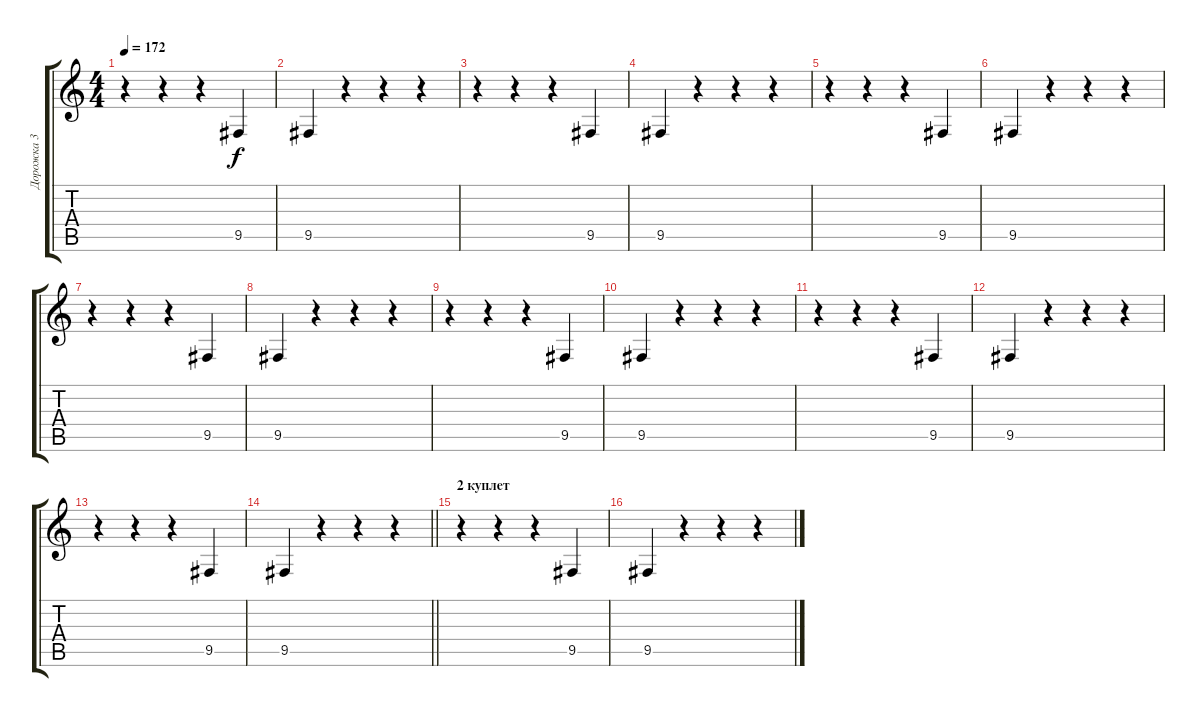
\track ("Дорожка 3" "Дорожка 3") {instrument taikodrum}
\staff {score tabs}
\tuning (E4 B3 G3 D3 A2 E2) {hide}
\ts (4 4)
\tempo 172
\clef g2
\ks c
r.4{dy f} r.4 r.4 9.5.4 |
9.5.4 r.4 r.4 r.4 |
r.4 r.4 r.4 9.5.4 |
9.5.4 r.4 r.4 r.4 |
r.4 r.4 r.4 9.5.4 |
9.5.4 r.4 r.4 r.4 |
r.4 r.4 r.4 9.5.4 |
9.5.4 r.4 r.4 r.4 |
r.4 r.4 r.4 9.5.4 |
9.5.4 r.4 r.4 r.4 |
r.4 r.4 r.4 9.5.4 |
9.5.4 r.4 r.4 r.4 |
r.4 r.4 r.4 9.5.4 |
\barLineRight lightlight
9.5.4 r.4 r.4 r.4 |
\section ("" "2 куплет")
r.4 r.4 r.4 9.5.4 |
9.5.4 r.4 r.4 r.4
